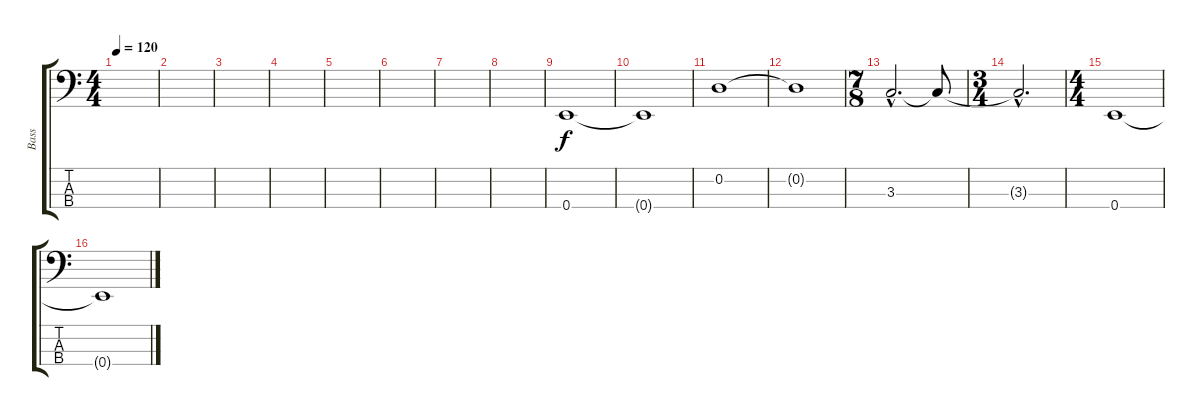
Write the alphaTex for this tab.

\track ("Bass" "Bass") {instrument fretlessbass}
\staff {score tabs}
\tuning (G2 D2 A1 E1) {hide}
\ts (4 4)
\tempo 120
\clef f4
\ks c
|
|
|
|
|
|
|
|
0.4.1{volume 7 instrument contrabass} |
0.4{t}.1 |
0.2.1 |
0.2{t}.1 |
\ts (7 8)
3.3{hac}.2{d} 3.3{t}.8 |
\ts (3 4)
3.3{hac t}.2{d} |
\ts (4 4)
0.4.1{volume 7 instrument contrabass} |
0.4{t}.1
